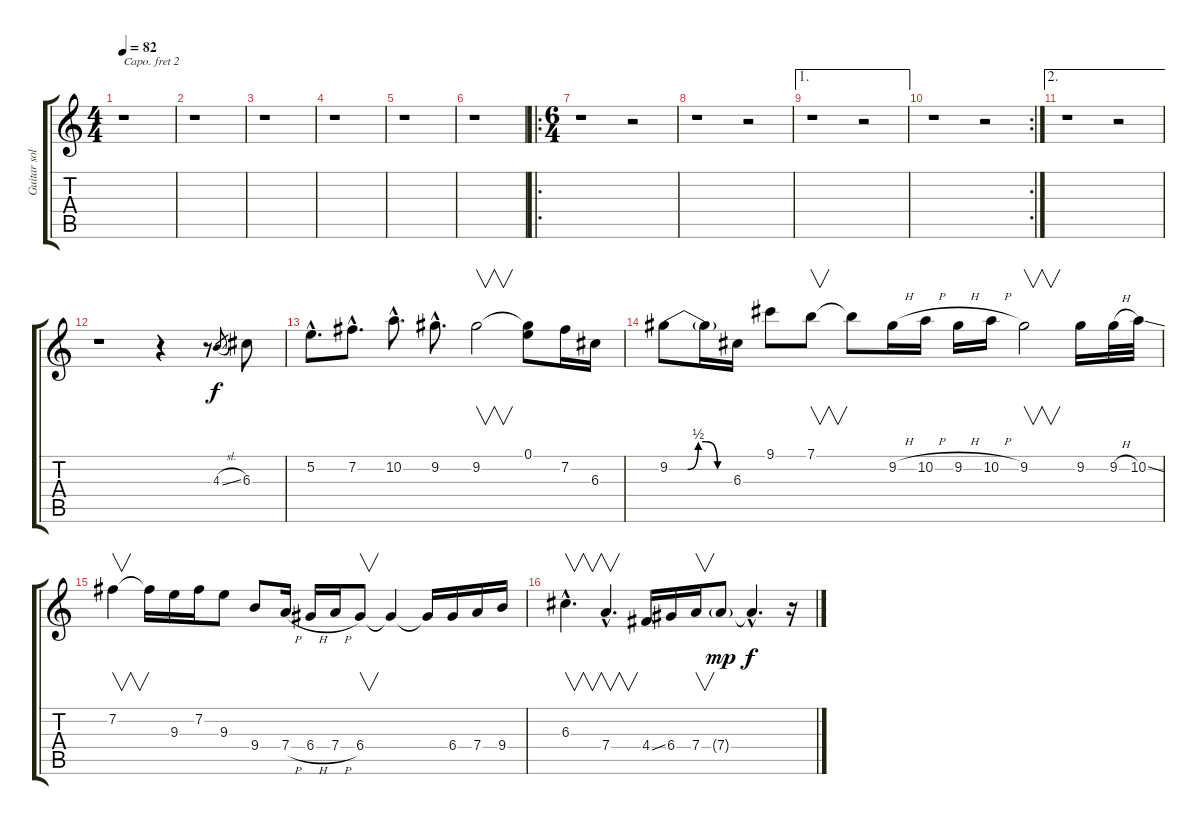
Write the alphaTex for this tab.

\track ("Guitar solo" "Guitar sol") {instrument distortionguitar}
\staff {score tabs}
\capo 2
\tuning (D4 A3 F3 C3 G2 D2) {hide}
\ts (4 4)
\tempo 82
\clef g2
\ks c
r.1{dy mf} |
r.1 |
r.1 |
r.1 |
r.1 |
r.1 |
\ro
\ts (6 4)
r.1 r.2 |
r.1 r.2 |
\ae 1
r.1 r.2 |
\rc 2
r.1 r.2 |
\ae 2
r.1 r.2 |
r.1 r.4 r.8 4.3{sl}.8{gr dy f} 6.3.8{volume 12} |
5.2{hac}.8{d} 7.2{hac}.8{d} 10.2{hac}.8{d} 9.2{hac}.8{d} 9.2.2{v} (0.1 9.2{t}).8 7.2.16 6.3.16 |
9.2{be (custom 0 0 17 0 27 2 34 2 45 0 60 0)}.8 9.2{t}.16 6.3.16 9.1.8 7.1.8{v} 7.1{t}.8 9.2{h}.16 10.2{h}.16 9.2{h}.16 10.2{h}.16 9.2.2{v} 9.2.16 9.2{h}.32 10.2{ss}.32 |
7.2.4{v} 7.2{t}.16 9.3.16 7.2.16 9.3.8 9.4.8 7.4{h}.16 6.4{h}.16 7.4{h}.16 6.4.8{v} 6.4{t}.4 6.4{t}.16 6.4.16 7.4.16 9.4.16 |
6.3{hac}.4{v d} 7.4{hac}.4{v d} 4.4{ss}.16 6.4.16 7.4.16{v} 7.4{g}.8{dy mp} 7.4{hac t}.4{d dy f} r.16
